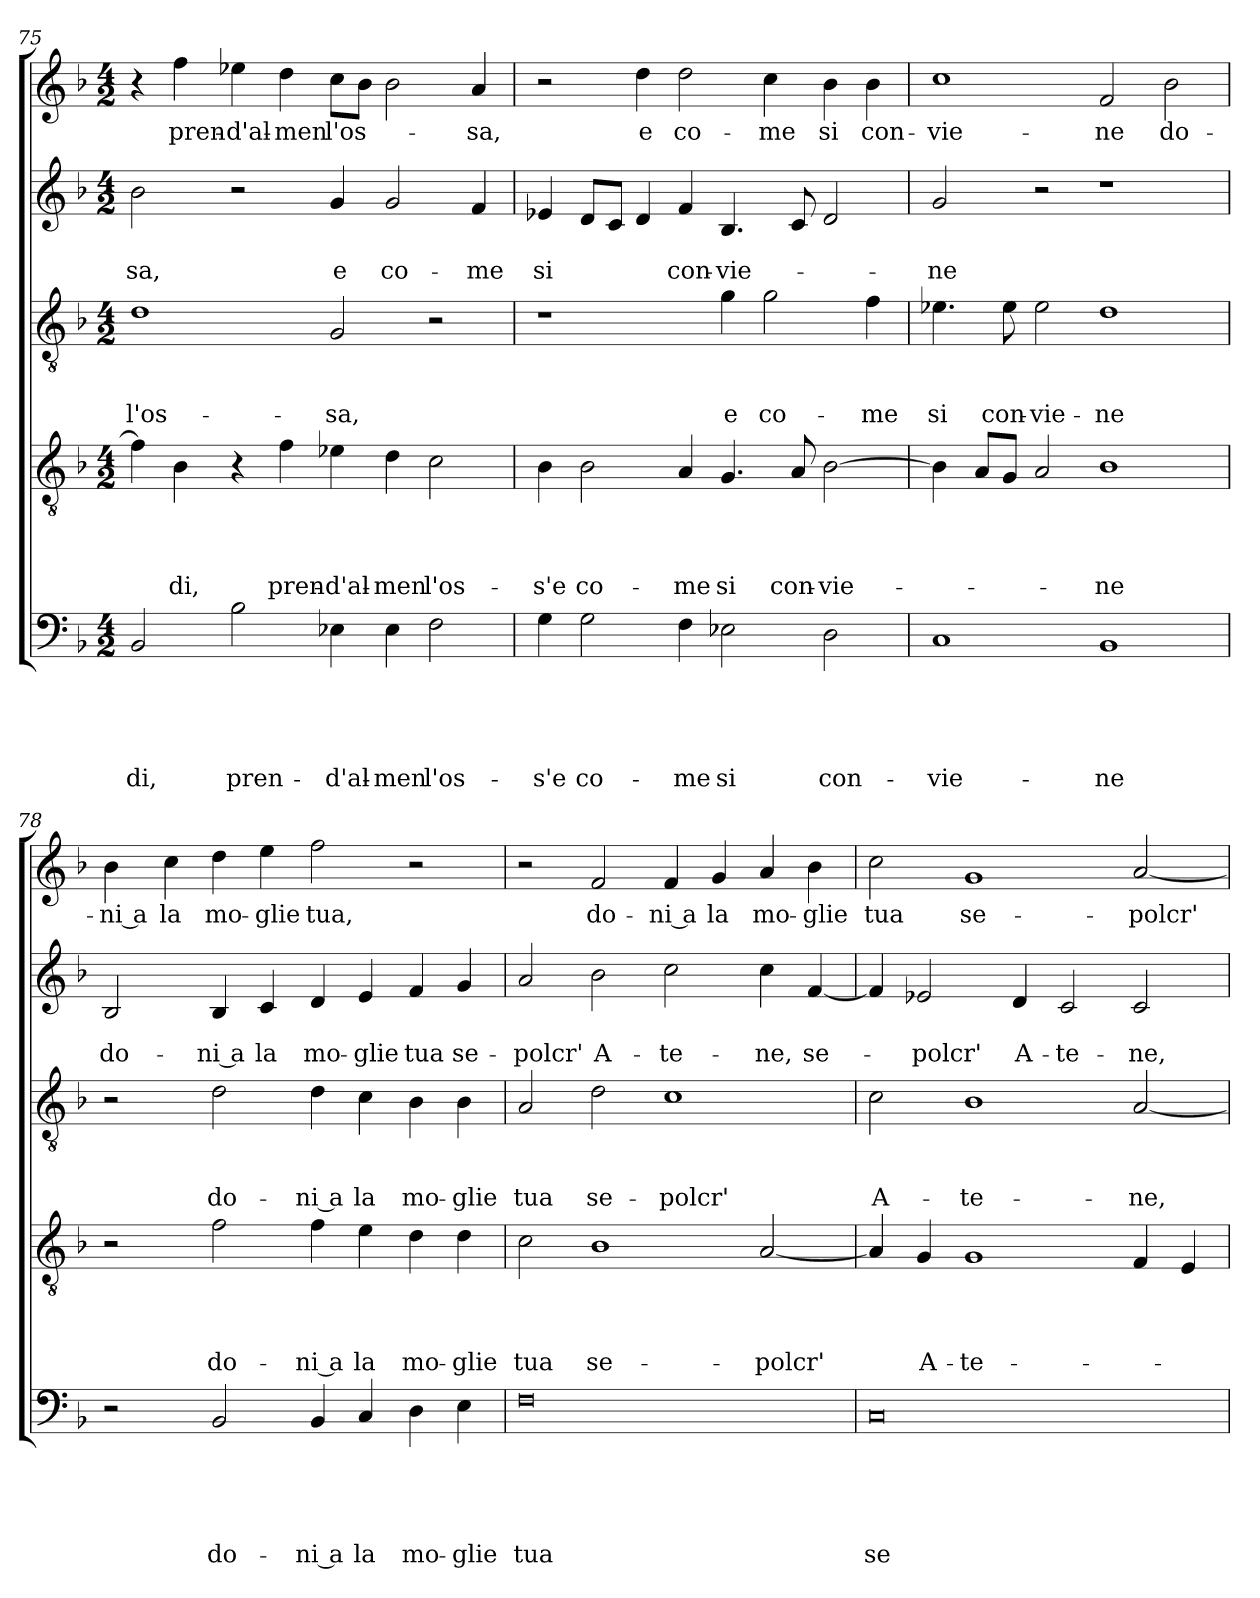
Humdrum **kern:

**kern	**text	**text	**text	**text	**text	**kern	**text	**text	**text	**text	**kern	**text	**text	**text	**kern	**text	**text	**kern	**text
*part5	*part5	*part5	*part5	*part5	*part5	*part4	*part4	*part4	*part4	*part4	*part3	*part3	*part3	*part3	*part2	*part2	*part2	*part1	*part1
*staff5	*staff5	*staff5	*staff5	*staff5	*staff5	*staff4	*staff4	*staff4	*staff4	*staff4	*staff3	*staff3	*staff3	*staff3	*staff2	*staff2	*staff2	*staff1	*staff1
!!LO:PB:g=z
*clefF4	*	*	*	*	*	*clefGv2	*	*	*	*	*clefGv2	*	*	*	*clefG2	*	*	*clefG2	*
*k[b-]	*	*	*	*	*	*k[b-]	*	*	*	*	*k[b-]	*	*	*	*k[b-]	*	*	*k[b-]	*
*d:	*	*	*	*	*	*d:	*	*	*	*	*d:	*	*	*	*d:	*	*	*d:	*
*M4/2	*	*	*	*	*	*M4/2	*	*	*	*	*M4/2	*	*	*	*M4/2	*	*	*M4/2	*
=75	=75	=75	=75	=75	=75	=75	=75	=75	=75	=75	=75	=75	=75	=75	=75	=75	=75	=75	=75
!	!	!	!	!	!LO:LY:b	!	!	!	!	!	!	!	!	!LO:LY:b	!	!	!LO:LY:b	!	!
2BB-/	.	.	.	.	-di,	4f\]	.	.	.	.	1d	.	.	l'os-	2b-\	.	-sa,	4r	.
!	!	!	!	!	!	!	!	!	!	!LO:LY:b	!	!	!	!	!	!	!	!	!LO:LY:b
.	.	.	.	.	.	4B-\	.	.	.	-di,	.	.	.	.	.	.	.	4ff\	pren-
!	!	!	!	!	!LO:LY:b	!	!	!	!	!	!	!	!	!	!	!	!	!	!LO:LY:b
2B-\	.	.	.	.	pren-	4r	.	.	.	.	.	.	.	.	2r	.	.	4ee-X\	-d'al-
!	!	!	!	!	!	!	!	!	!	!LO:LY:b	!	!	!	!	!	!	!	!	!LO:LY:b
.	.	.	.	.	.	4f\	.	.	.	pren-	.	.	.	.	.	.	.	4dd\	-men
!	!	!	!	!	!LO:LY:b	!	!	!	!	!LO:LY:b	!	!	!	!LO:LY:b	!	!	!LO:LY:b	!	!LO:LY:b
4E-X\	.	.	.	.	-d'al-	4e-X\	.	.	.	-d'al-	2G/	.	.	-sa,	4g/	.	e	8cc\L	l'os-
.	.	.	.	.	.	.	.	.	.	.	.	.	.	.	.	.	.	8b-\J	.
!	!	!	!	!	!LO:LY:b	!	!	!	!	!LO:LY:b	!	!	!	!	!	!	!LO:LY:b	!	!
4E-\	.	.	.	.	-men	4d\	.	.	.	-men	.	.	.	.	2g/	.	co-	2b-\	.
!	!	!	!	!	!LO:LY:b	!	!	!	!	!LO:LY:b	!	!	!	!	!	!	!	!	!
2F\	.	.	.	.	l'os-	2c\	.	.	.	l'os-	2r	.	.	.	.	.	.	.	.
!	!	!	!	!	!	!	!	!	!	!	!	!	!	!	!	!	!LO:LY:b	!	!LO:LY:b
.	.	.	.	.	.	.	.	.	.	.	.	.	.	.	4f/	.	-me	4a/	-sa,
=76	=76	=76	=76	=76	=76	=76	=76	=76	=76	=76	=76	=76	=76	=76	=76	=76	=76	=76	=76
!	!	!	!	!	!LO:LY:b	!	!	!	!	!LO:LY:b	!	!	!	!	!	!	!LO:LY:b	!	!
4G\	.	.	.	.	-s'e	4B-\	.	.	.	-s'e	1r	.	.	.	4e-X/	.	si	2r	.
!	!	!	!	!	!LO:LY:b	!	!	!	!	!LO:LY:b	!	!	!	!	!	!	!	!	!
2G\	.	.	.	.	co-	2B-\	.	.	.	co-	.	.	.	.	8d/L	.	.	.	.
.	.	.	.	.	.	.	.	.	.	.	.	.	.	.	8c/J	.	.	.	.
!	!	!	!	!	!	!	!	!	!	!	!	!	!	!	!	!	!	!	!LO:LY:b
.	.	.	.	.	.	.	.	.	.	.	.	.	.	.	4d/	.	.	4dd\	e
!	!	!	!	!	!LO:LY:b	!	!	!	!	!LO:LY:b	!	!	!	!	!	!	!LO:LY:b	!	!LO:LY:b
4F\	.	.	.	.	-me	4A/	.	.	.	-me	.	.	.	.	4f/	.	con-	2dd\	co-
!	!	!	!	!	!LO:LY:b	!	!	!	!	!LO:LY:b	!	!	!	!LO:LY:b	!	!	!LO:LY:b	!	!
2E-X\	.	.	.	.	si	4.G/	.	.	.	si	4g\	.	.	e	4.B-/	.	-vie-	.	.
!	!	!	!	!	!	!	!	!	!	!	!	!	!	!LO:LY:b	!	!	!	!	!LO:LY:b
.	.	.	.	.	.	.	.	.	.	.	2g\	.	.	co-	.	.	.	4cc\	-me
!	!	!	!	!	!	!	!	!	!	!LO:LY:b	!	!	!	!	!	!	!	!	!
.	.	.	.	.	.	8A/	.	.	.	con-	.	.	.	.	8c/	.	.	.	.
!	!	!	!	!	!LO:LY:b	!	!	!	!	!LO:LY:b	!	!	!	!	!	!	!	!	!LO:LY:b
2D\	.	.	.	.	con-	[2B-\	.	.	.	-vie-	.	.	.	.	2d/	.	.	4b-\	si
!	!	!	!	!	!	!	!	!	!	!	!	!	!	!LO:LY:b	!	!	!	!	!LO:LY:b
.	.	.	.	.	.	.	.	.	.	.	4f\	.	.	-me	.	.	.	4b-\	con-
=77	=77	=77	=77	=77	=77	=77	=77	=77	=77	=77	=77	=77	=77	=77	=77	=77	=77	=77	=77
!	!	!	!	!	!LO:LY:b	!	!	!	!	!	!	!	!	!LO:LY:b	!	!	!LO:LY:b	!	!LO:LY:b
1C	.	.	.	.	-vie-	4B-\]	.	.	.	.	4.e-X\	.	.	si	2g/	.	-ne	1cc	-vie-
.	.	.	.	.	.	8A/L	.	.	.	.	.	.	.	.	.	.	.	.	.
!	!	!	!	!	!	!	!	!	!	!	!	!	!	!LO:LY:b	!	!	!	!	!
.	.	.	.	.	.	8G/J	.	.	.	.	8e-\	.	.	con-	.	.	.	.	.
!	!	!	!	!	!	!	!	!	!	!	!	!	!	!LO:LY:b	!	!	!	!	!
.	.	.	.	.	.	2A/	.	.	.	.	2e-\	.	.	-vie-	2r	.	.	.	.
!	!	!	!	!	!LO:LY:b	!	!	!	!	!LO:LY:b	!	!	!	!LO:LY:b	!	!	!	!	!LO:LY:b
1BB-	.	.	.	.	-ne	1B-	.	.	.	-ne	1d	.	.	-ne	1r	.	.	2f/	-ne
!	!	!	!	!	!	!	!	!	!	!	!	!	!	!	!	!	!	!	!LO:LY:b
.	.	.	.	.	.	.	.	.	.	.	.	.	.	.	.	.	.	2b-\	do-
!!LO:LB:g=z
=78	=78	=78	=78	=78	=78	=78	=78	=78	=78	=78	=78	=78	=78	=78	=78	=78	=78	=78	=78
!	!	!	!	!	!	!	!	!	!	!	!	!	!	!	!	!	!LO:LY:b	!	!LO:LY:b
2r	.	.	.	.	.	2r	.	.	.	.	2r	.	.	.	2B-/	.	do-	4b-\	-ni a
!	!	!	!	!	!	!	!	!	!	!	!	!	!	!	!	!	!	!	!LO:LY:b
.	.	.	.	.	.	.	.	.	.	.	.	.	.	.	.	.	.	4cc\	la
!	!	!	!	!	!LO:LY:b	!	!	!	!	!LO:LY:b	!	!	!	!LO:LY:b	!	!	!LO:LY:b	!	!LO:LY:b
2BB-/	.	.	.	.	do-	2f\	.	.	.	do-	2d\	.	.	do-	4B-/	.	-ni a	4dd\	mo-
!	!	!	!	!	!	!	!	!	!	!	!	!	!	!	!	!	!LO:LY:b	!	!LO:LY:b
.	.	.	.	.	.	.	.	.	.	.	.	.	.	.	4c/	.	la	4ee\	-glie
!	!	!	!	!	!LO:LY:b	!	!	!	!	!LO:LY:b	!	!	!	!LO:LY:b	!	!	!LO:LY:b	!	!LO:LY:b
4BB-/	.	.	.	.	-ni a	4f\	.	.	.	-ni a	4d\	.	.	-ni a	4d/	.	mo-	2ff\	tua,
!	!	!	!	!	!LO:LY:b	!	!	!	!	!LO:LY:b	!	!	!	!LO:LY:b	!	!	!LO:LY:b	!	!
4C/	.	.	.	.	la	4e\	.	.	.	la	4c\	.	.	la	4e/	.	-glie	.	.
!	!	!	!	!	!LO:LY:b	!	!	!	!	!LO:LY:b	!	!	!	!LO:LY:b	!	!	!LO:LY:b	!	!
4D\	.	.	.	.	mo-	4d\	.	.	.	mo-	4B-\	.	.	mo-	4f/	.	tua	2r	.
!	!	!	!	!	!LO:LY:b	!	!	!	!	!LO:LY:b	!	!	!	!LO:LY:b	!	!	!LO:LY:b	!	!
4E\	.	.	.	.	-glie	4d\	.	.	.	-glie	4B-\	.	.	-glie	4g/	.	se-	.	.
=79	=79	=79	=79	=79	=79	=79	=79	=79	=79	=79	=79	=79	=79	=79	=79	=79	=79	=79	=79
!	!	!	!	!	!LO:LY:b	!	!	!	!	!LO:LY:b	!	!	!	!LO:LY:b	!	!	!LO:LY:b	!	!
0F	.	.	.	.	tua	2c\	.	.	.	tua	2A/	.	.	tua	2a/	.	-polcr'	2r	.
!	!	!	!	!	!	!	!	!	!	!LO:LY:b	!	!	!	!LO:LY:b	!	!	!LO:LY:b	!	!LO:LY:b
.	.	.	.	.	.	1B-	.	.	.	se-	2d\	.	.	se-	2b-\	.	A-	2f/	do-
!	!	!	!	!	!	!	!	!	!	!	!	!	!	!LO:LY:b	!	!	!LO:LY:b	!	!LO:LY:b
.	.	.	.	.	.	.	.	.	.	.	1c	.	.	-polcr'	2cc\	.	-te-	4f/	-ni a
!	!	!	!	!	!	!	!	!	!	!	!	!	!	!	!	!	!	!	!LO:LY:b
.	.	.	.	.	.	.	.	.	.	.	.	.	.	.	.	.	.	4g/	la
!	!	!	!	!	!	!	!	!	!	!LO:LY:b	!	!	!	!	!	!	!LO:LY:b	!	!LO:LY:b
.	.	.	.	.	.	[2A/	.	.	.	-polcr'	.	.	.	.	4cc\	.	-ne,	4a/	mo-
!	!	!	!	!	!	!	!	!	!	!	!	!	!	!	!	!	!LO:LY:b	!	!LO:LY:b
.	.	.	.	.	.	.	.	.	.	.	.	.	.	.	[4f/	.	se-	4b-\	-glie
=80	=80	=80	=80	=80	=80	=80	=80	=80	=80	=80	=80	=80	=80	=80	=80	=80	=80	=80	=80
!	!	!	!	!	!LO:LY:b	!	!	!	!	!	!	!	!	!LO:LY:b	!	!	!	!	!LO:LY:b
0C	.	.	.	.	se-	4A/]	.	.	.	.	2c\	.	.	A-	4f/]	.	.	2cc\	tua
!	!	!	!	!	!	!	!	!	!	!LO:LY:b	!	!	!	!	!	!	!LO:LY:b	!	!
.	.	.	.	.	.	4G/	.	.	.	A-	.	.	.	.	2e-X/	.	-polcr'	.	.
!	!	!	!	!	!	!	!	!	!	!LO:LY:b	!	!	!	!LO:LY:b	!	!	!	!	!LO:LY:b
.	.	.	.	.	.	1G	.	.	.	-te-	1B-	.	.	-te-	.	.	.	1g	se-
!	!	!	!	!	!	!	!	!	!	!	!	!	!	!	!	!	!LO:LY:b	!	!
.	.	.	.	.	.	.	.	.	.	.	.	.	.	.	4d/	.	A-	.	.
!	!	!	!	!	!	!	!	!	!	!	!	!	!	!	!	!	!LO:LY:b	!	!
.	.	.	.	.	.	.	.	.	.	.	.	.	.	.	2c/	.	-te-	.	.
!	!	!	!	!	!	!	!	!	!	!	!	!	!	!LO:LY:b	!	!	!LO:LY:b	!	!LO:LY:b
.	.	.	.	.	.	4F/	.	.	.	.	[2A/	.	.	-ne,	2c/	.	-ne,	[2a/	-polcr'
.	.	.	.	.	.	4E/	.	.	.	.	.	.	.	.	.	.	.	.	.
=	=	=	=	=	=	=	=	=	=	=	=	=	=	=	=	=	=	=	=
*-	*-	*-	*-	*-	*-	*-	*-	*-	*-	*-	*-	*-	*-	*-	*-	*-	*-	*-	*-
